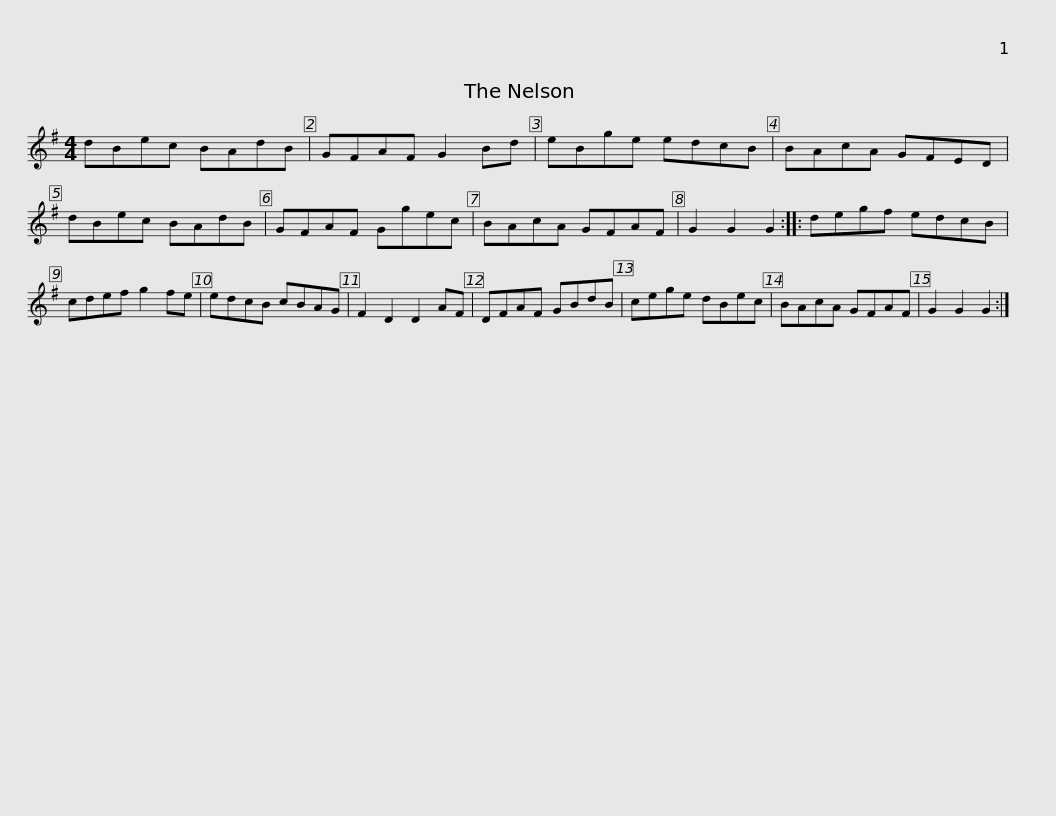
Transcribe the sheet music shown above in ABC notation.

X:1
L:1/8
M:4/4
I:linebreak $
K:G
V:1 treble
V:1
 dBec BAdB | GFAF G2 Bd | eBge edcB | BAcA GFED | dBec BAdB |$ %5
 GFAF Ggec | BAcA GFAF | G2 G2 G2 :: degf edcB | cdef g2 fe | %10
 edcB cBAG |$ F2 D2 D2 AF | DFAF GBdB | cege dBec | BAcA GFAF | %15
 G2 G2 G2 :| %16
